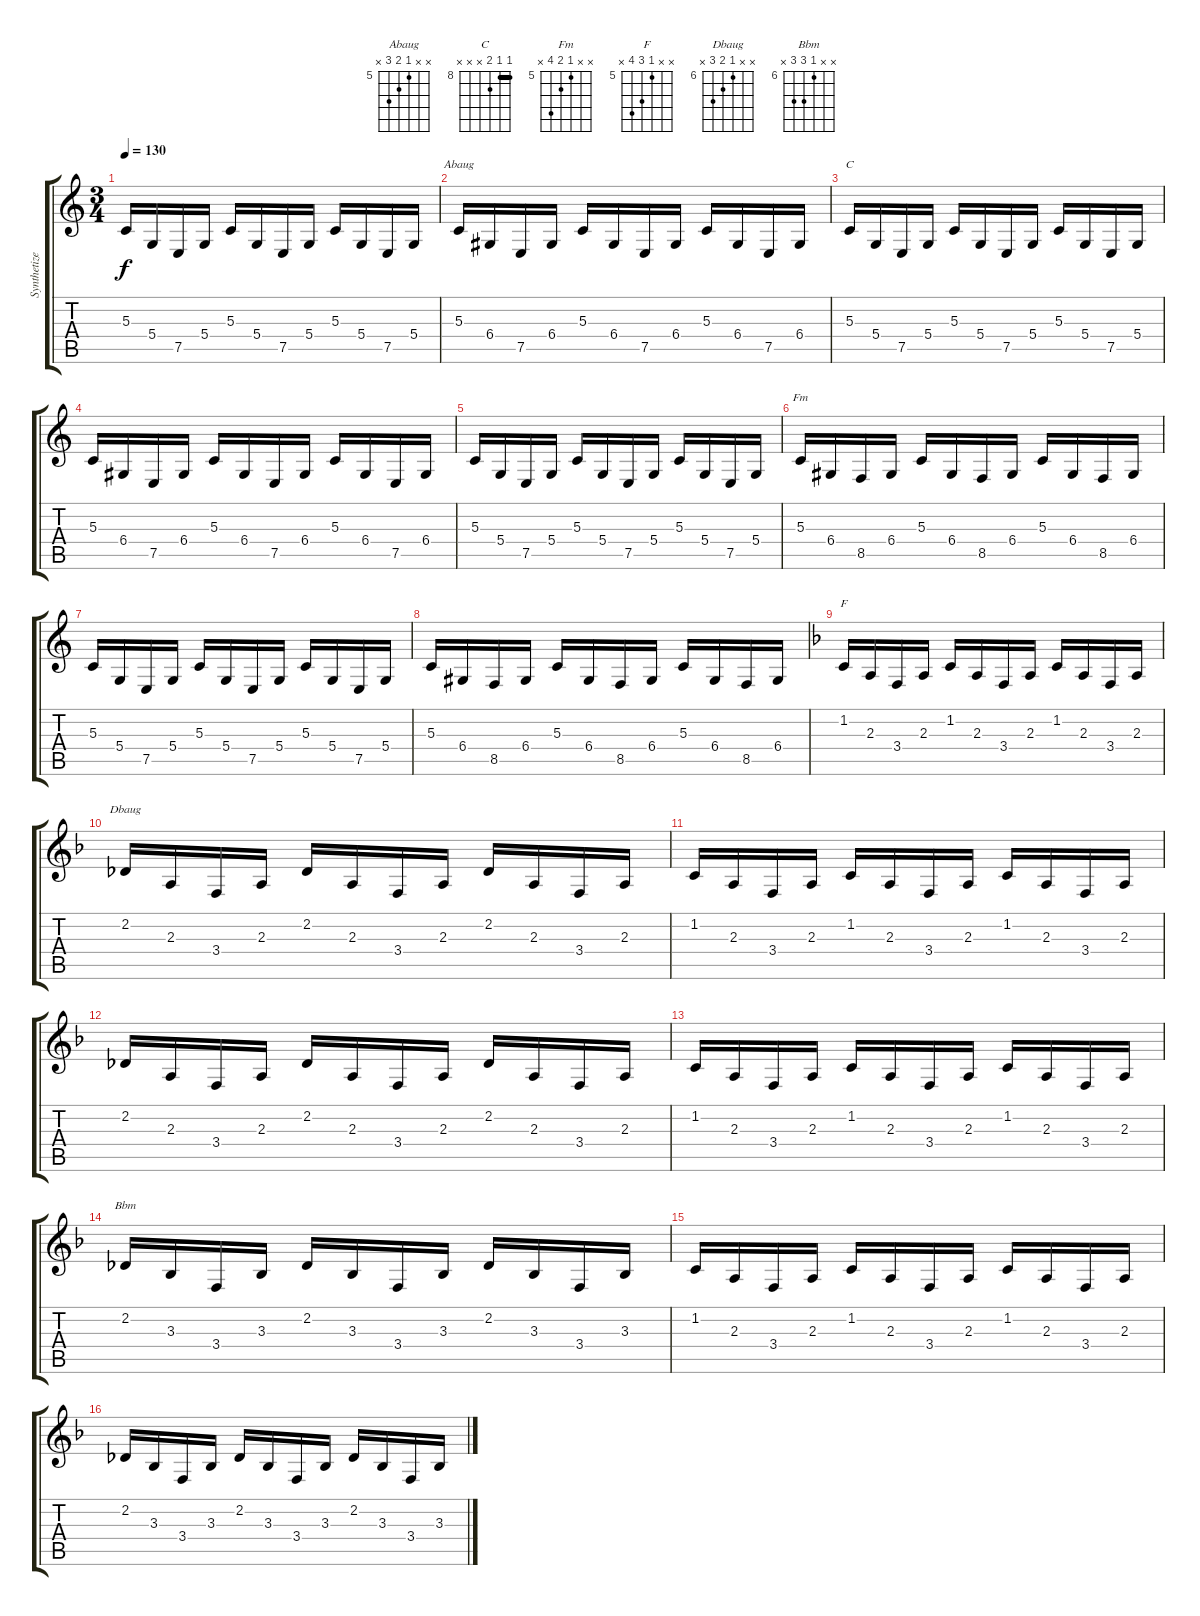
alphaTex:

\track ("Synthetizer 1" "Synthetize") {instrument lead8bassandlead}
\staff {score tabs}
\tuning (E4 B3 G3 D3 A2 E2) {hide}
\chord ("Abaug" x x 5 6 7 x) {firstfret 5}
\chord ("C" 8 8 9 x x x) {firstfret 8 barre 8}
\chord ("Fm" x x 5 6 8 x) {firstfret 5}
\chord ("F" x x 5 7 8 x) {firstfret 5}
\chord ("Dbaug" x x 6 7 8 x) {firstfret 6}
\chord ("Bbm" x x 6 8 8 x) {firstfret 6}
\ts (3 4)
\tempo 130
\clef g2
\ks c
5.3.16{dy f} 5.4.16 7.5.16 5.4.16 5.3.16 5.4.16 7.5.16 5.4.16 5.3.16 5.4.16 7.5.16 5.4.16 |
5.3.16{ch "Abaug"} 6.4.16 7.5.16 6.4.16 5.3.16 6.4.16 7.5.16 6.4.16 5.3.16 6.4.16 7.5.16 6.4.16 |
5.3.16{ch "C"} 5.4.16 7.5.16 5.4.16 5.3.16 5.4.16 7.5.16 5.4.16 5.3.16 5.4.16 7.5.16 5.4.16 |
5.3.16 6.4.16 7.5.16 6.4.16 5.3.16 6.4.16 7.5.16 6.4.16 5.3.16 6.4.16 7.5.16 6.4.16 |
5.3.16 5.4.16 7.5.16 5.4.16 5.3.16 5.4.16 7.5.16 5.4.16 5.3.16 5.4.16 7.5.16 5.4.16 |
5.3.16{ch "Fm"} 6.4.16 8.5.16 6.4.16 5.3.16 6.4.16 8.5.16 6.4.16 5.3.16 6.4.16 8.5.16 6.4.16 |
5.3.16 5.4.16 7.5.16 5.4.16 5.3.16 5.4.16 7.5.16 5.4.16 5.3.16 5.4.16 7.5.16 5.4.16 |
5.3.16 6.4.16 8.5.16 6.4.16 5.3.16 6.4.16 8.5.16 6.4.16 5.3.16 6.4.16 8.5.16 6.4.16 |
\ks f
1.2.16{ch "F"} 2.3.16 3.4.16 2.3.16 1.2.16 2.3.16 3.4.16 2.3.16 1.2.16 2.3.16 3.4.16 2.3.16 |
2.2.16{ch "Dbaug"} 2.3.16 3.4.16 2.3.16 2.2.16 2.3.16 3.4.16 2.3.16 2.2.16 2.3.16 3.4.16 2.3.16 |
1.2.16 2.3.16 3.4.16 2.3.16 1.2.16 2.3.16 3.4.16 2.3.16 1.2.16 2.3.16 3.4.16 2.3.16 |
2.2.16 2.3.16 3.4.16 2.3.16 2.2.16 2.3.16 3.4.16 2.3.16 2.2.16 2.3.16 3.4.16 2.3.16 |
1.2.16 2.3.16 3.4.16 2.3.16 1.2.16 2.3.16 3.4.16 2.3.16 1.2.16 2.3.16 3.4.16 2.3.16 |
2.2.16{ch "Bbm"} 3.3.16 3.4.16 3.3.16 2.2.16 3.3.16 3.4.16 3.3.16 2.2.16 3.3.16 3.4.16 3.3.16 |
1.2.16 2.3.16 3.4.16 2.3.16 1.2.16 2.3.16 3.4.16 2.3.16 1.2.16 2.3.16 3.4.16 2.3.16 |
2.2.16 3.3.16 3.4.16 3.3.16 2.2.16 3.3.16 3.4.16 3.3.16 2.2.16 3.3.16 3.4.16 3.3.16
